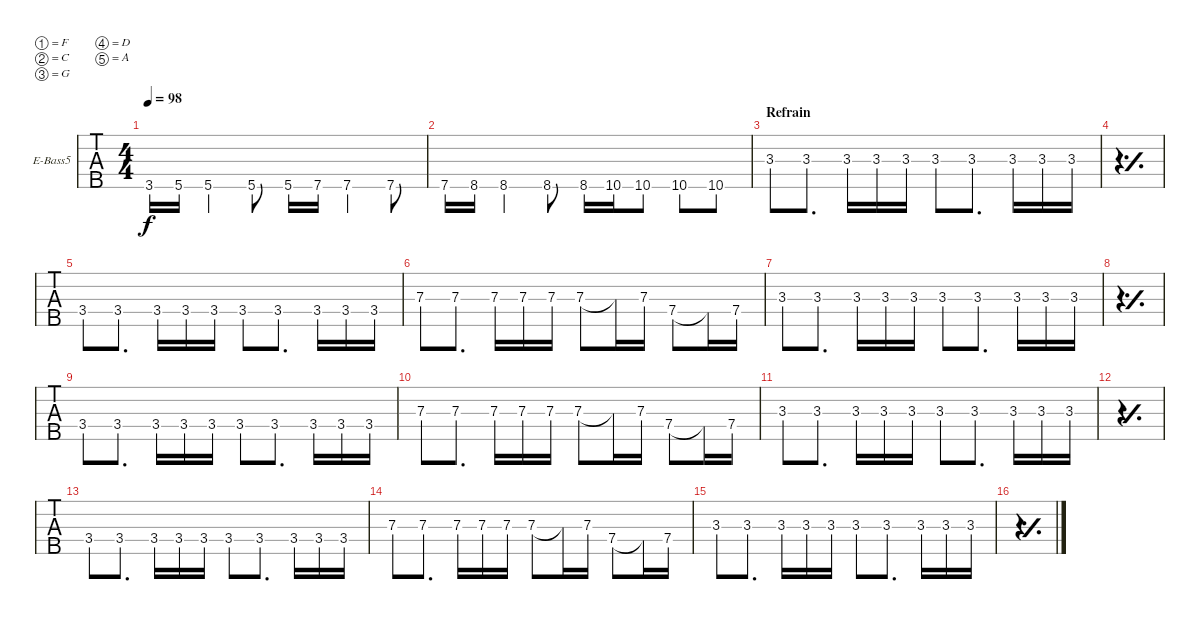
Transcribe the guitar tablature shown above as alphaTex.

\defaultSystemsLayout 4
\bracketExtendMode groupsimilarinstruments
\firstSystemTrackNameOrientation horizontal
\otherSystemsTrackNameOrientation horizontal
\track ("Electric Bass" "E-Bass5") {instrument electricbassfinger}
\staff {tabs}
\tuning (F2 C2 G1 D1 A0)
\ts (4 4)
\tempo 98
\clef f4
\ks c
3.5.16{dy f} 5.5.16 5.5.4 5.5.8 5.5.16 7.5.16 7.5.4 7.5.8 |
7.5.16 8.5.16 8.5.4 8.5.8 8.5.16 10.5.16 10.5.8 10.5.8 10.5.8 |
\section ("" "Refrain")
3.3.8 3.3.8{d} 3.3.16 3.3.16 3.3.16 3.3.8 3.3.8{d} 3.3.16 3.3.16 3.3.16 |
\simile simple
|
\simile none
3.4.8 3.4.8{d} 3.4.16 3.4.16 3.4.16 3.4.8 3.4.8{d} 3.4.16 3.4.16 3.4.16 |
7.3.8 7.3.8{d} 7.3.16 7.3.16 7.3.16 7.3.8 7.3{t}.16 7.3.16 7.4.8 7.4{t}.16 7.4.16 |
3.3.8 3.3.8{d} 3.3.16 3.3.16 3.3.16 3.3.8 3.3.8{d} 3.3.16 3.3.16 3.3.16 |
\simile simple
|
\simile none
3.4.8 3.4.8{d} 3.4.16 3.4.16 3.4.16 3.4.8 3.4.8{d} 3.4.16 3.4.16 3.4.16 |
7.3.8 7.3.8{d} 7.3.16 7.3.16 7.3.16 7.3.8 7.3{t}.16 7.3.16 7.4.8 7.4{t}.16 7.4.16 |
3.3.8 3.3.8{d} 3.3.16 3.3.16 3.3.16 3.3.8 3.3.8{d} 3.3.16 3.3.16 3.3.16 |
\simile simple
|
\simile none
3.4.8 3.4.8{d} 3.4.16 3.4.16 3.4.16 3.4.8 3.4.8{d} 3.4.16 3.4.16 3.4.16 |
7.3.8 7.3.8{d} 7.3.16 7.3.16 7.3.16 7.3.8 7.3{t}.16 7.3.16 7.4.8 7.4{t}.16 7.4.16 |
3.3.8 3.3.8{d} 3.3.16 3.3.16 3.3.16 3.3.8 3.3.8{d} 3.3.16 3.3.16 3.3.16 |
\simile simple
